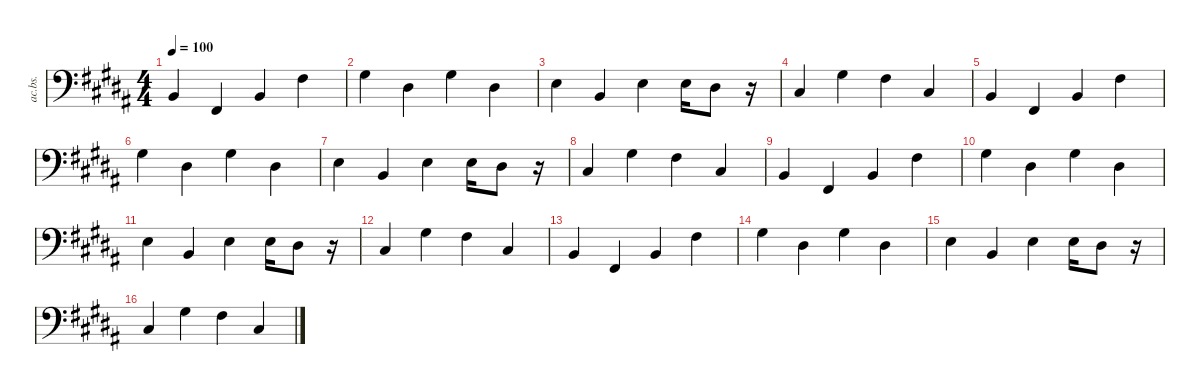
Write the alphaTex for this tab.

\defaultSystemsLayout 4
\hideDynamics
\bracketExtendMode nobrackets
\otherSystemsTrackNameOrientation horizontal
\track ("Bass" "ac.bs.") {instrument acousticbass}
\staff {score}
\tuning (G2 D2 A1 E1)
\ts (4 4)
\tempo 100
\clef f4
\ks b
2.3{acc forcenatural}.4{dy f beam Up} 2.4{acc #}.4{beam Up} 2.3{acc forcenatural}.4{beam Up} 4.2{acc #}.4{beam Down} |
6.2{acc #}.4{beam Down} 6.3{acc #}.4{beam Down} 6.2{acc #}.4{beam Down} 6.3{acc #}.4{beam Down} |
7.3{acc forcenatural}.4{beam Down} 7.4{acc forcenatural}.4{beam Up} 7.3{acc forcenatural}.4{beam Down} 7.3{acc forcenatural}.16{beam Down} 6.3{acc #}.8{beam Down} r.16{beam Down} |
4.3{acc #}.4{beam Up} 6.2{acc #}.4{beam Down} 4.2{acc #}.4{beam Down} 4.3{acc #}.4{beam Up} |
2.3{acc forcenatural}.4{beam Up} 2.4{acc #}.4{beam Up} 2.3{acc forcenatural}.4{beam Up} 4.2{acc #}.4{beam Down} |
6.2{acc #}.4{beam Down} 6.3{acc #}.4{beam Down} 6.2{acc #}.4{beam Down} 6.3{acc #}.4{beam Down} |
7.3{acc forcenatural}.4{beam Down} 7.4{acc forcenatural}.4{beam Up} 7.3{acc forcenatural}.4{beam Down} 7.3{acc forcenatural}.16{beam Down} 6.3{acc #}.8{beam Down} r.16{beam Down} |
4.3{acc #}.4{beam Up} 6.2{acc #}.4{beam Down} 4.2{acc #}.4{beam Down} 4.3{acc #}.4{beam Up} |
2.3{acc forcenatural}.4{beam Up} 2.4{acc #}.4{beam Up} 2.3{acc forcenatural}.4{beam Up} 4.2{acc #}.4{beam Down} |
6.2{acc #}.4{beam Down} 6.3{acc #}.4{beam Down} 6.2{acc #}.4{beam Down} 6.3{acc #}.4{beam Down} |
7.3{acc forcenatural}.4{beam Down} 7.4{acc forcenatural}.4{beam Up} 7.3{acc forcenatural}.4{beam Down} 7.3{acc forcenatural}.16{beam Down} 6.3{acc #}.8{beam Down} r.16{beam Down} |
4.3{acc #}.4{beam Up} 6.2{acc #}.4{beam Down} 4.2{acc #}.4{beam Down} 4.3{acc #}.4{beam Up} |
2.3{acc forcenatural}.4{beam Up} 2.4{acc #}.4{beam Up} 2.3{acc forcenatural}.4{beam Up} 4.2{acc #}.4{beam Down} |
6.2{acc #}.4{beam Down} 6.3{acc #}.4{beam Down} 6.2{acc #}.4{beam Down} 6.3{acc #}.4{beam Down} |
7.3{acc forcenatural}.4{beam Down} 7.4{acc forcenatural}.4{beam Up} 7.3{acc forcenatural}.4{beam Down} 7.3{acc forcenatural}.16{beam Down} 6.3{acc #}.8{beam Down} r.16{beam Down} |
4.3{acc #}.4{beam Up} 6.2{acc #}.4{beam Down} 4.2{acc #}.4{beam Down} 4.3{acc #}.4{beam Up}
